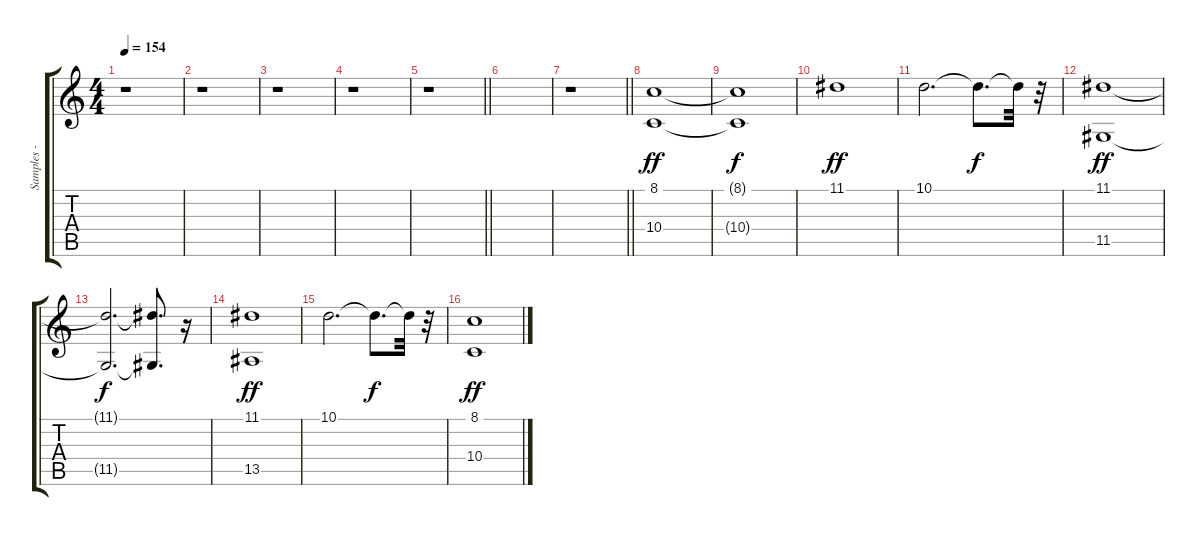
\track ("Samples - 2" "Samples - ") {instrument synthstrings1}
\staff {score tabs}
\tuning (E4 B3 G3 D3 A2 E2) {hide}
\ts (4 4)
\tempo 154
\clef g2
\ks c
r.1{dy ff} |
r.1 |
r.1 |
r.1 |
\barLineRight lightlight
r.1 |
\section ("" " ")
|
\barLineRight lightlight
r.1 |
\section ("" " ")
(8.1 10.4).1 |
(8.1{t} 10.4{t}).1{dy f} |
11.1.1{dy ff} |
10.1.2{d} 10.1{t}.8{d dy f} 10.1{t}.32 r.32 |
(11.1 11.5).1{dy ff} |
(11.1{t} 11.5{t}).2{d dy f} (11.1{t} 11.5{t}).8{d} r.16 |
(11.1 13.5).1{dy ff} |
10.1.2{d} 10.1{t}.8{d dy f} 10.1{t}.32 r.32 |
(8.1 10.4).1{dy ff}
